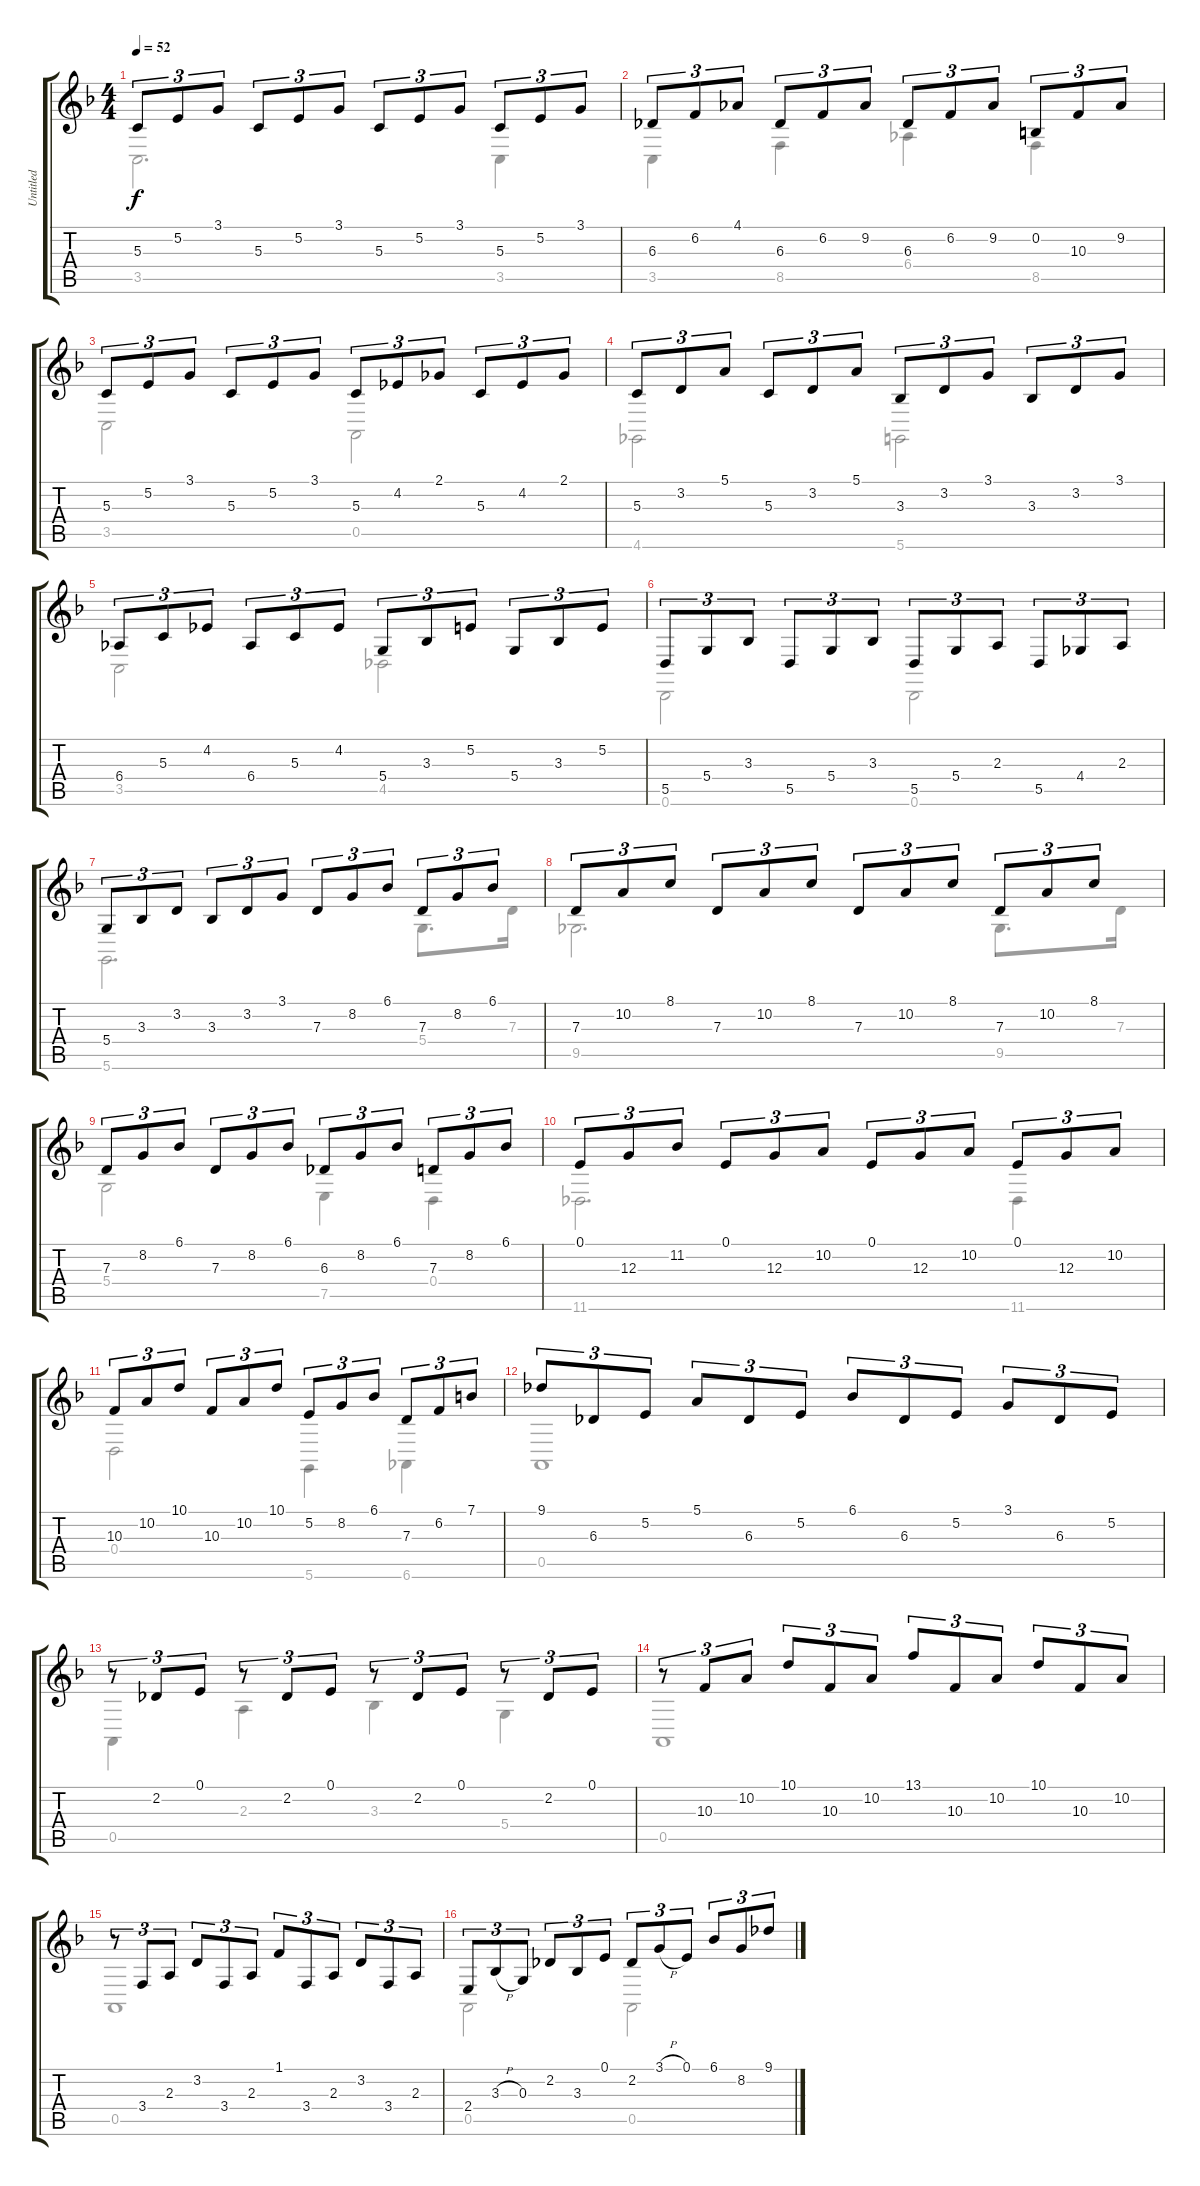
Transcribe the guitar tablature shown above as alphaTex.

\track ("Untitled" "Untitled") {instrument acousticgrandpiano}
\staff {score tabs}
\tuning (E4 B3 G3 D3 A2 D2) {hide}
\voice
\ts (4 4)
\tempo 52
\clef g2
\ks f
5.3.8{tu (3 2) dy f} 5.2.8{tu (3 2)} 3.1.8{tu (3 2)} 5.3.8{tu (3 2)} 5.2.8{tu (3 2)} 3.1.8{tu (3 2)} 5.3.8{tu (3 2)} 5.2.8{tu (3 2)} 3.1.8{tu (3 2)} 5.3.8{tu (3 2)} 5.2.8{tu (3 2)} 3.1.8{tu (3 2)} |
6.3.8{tu (3 2)} 6.2.8{tu (3 2)} 4.1.8{tu (3 2)} 6.3.8{tu (3 2)} 6.2.8{tu (3 2)} 9.2.8{tu (3 2)} 6.3.8{tu (3 2)} 6.2.8{tu (3 2)} 9.2.8{tu (3 2)} 0.2.8{tu (3 2)} 10.3.8{tu (3 2)} 9.2.8{tu (3 2)} |
5.3.8{tu (3 2)} 5.2.8{tu (3 2)} 3.1.8{tu (3 2)} 5.3.8{tu (3 2)} 5.2.8{tu (3 2)} 3.1.8{tu (3 2)} 5.3.8{tu (3 2)} 4.2.8{tu (3 2)} 2.1.8{tu (3 2)} 5.3.8{tu (3 2)} 4.2.8{tu (3 2)} 2.1.8{tu (3 2)} |
5.3.8{tu (3 2)} 3.2.8{tu (3 2)} 5.1.8{tu (3 2)} 5.3.8{tu (3 2)} 3.2.8{tu (3 2)} 5.1.8{tu (3 2)} 3.3.8{tu (3 2)} 3.2.8{tu (3 2)} 3.1.8{tu (3 2)} 3.3.8{tu (3 2)} 3.2.8{tu (3 2)} 3.1.8{tu (3 2)} |
6.4.8{tu (3 2)} 5.3.8{tu (3 2)} 4.2.8{tu (3 2)} 6.4.8{tu (3 2)} 5.3.8{tu (3 2)} 4.2.8{tu (3 2)} 5.4.8{tu (3 2)} 3.3.8{tu (3 2)} 5.2.8{tu (3 2)} 5.4.8{tu (3 2)} 3.3.8{tu (3 2)} 5.2.8{tu (3 2)} |
5.5.8{tu (3 2)} 5.4.8{tu (3 2)} 3.3.8{tu (3 2)} 5.5.8{tu (3 2)} 5.4.8{tu (3 2)} 3.3.8{tu (3 2)} 5.5.8{tu (3 2)} 5.4.8{tu (3 2)} 2.3.8{tu (3 2)} 5.5.8{tu (3 2)} 4.4.8{tu (3 2)} 2.3.8{tu (3 2)} |
5.4.8{tu (3 2)} 3.3.8{tu (3 2)} 3.2.8{tu (3 2)} 3.3.8{tu (3 2)} 3.2.8{tu (3 2)} 3.1.8{tu (3 2)} 7.3.8{tu (3 2)} 8.2.8{tu (3 2)} 6.1.8{tu (3 2)} 7.3.8{tu (3 2)} 8.2.8{tu (3 2)} 6.1.8{tu (3 2)} |
7.3.8{tu (3 2)} 10.2.8{tu (3 2)} 8.1.8{tu (3 2)} 7.3.8{tu (3 2)} 10.2.8{tu (3 2)} 8.1.8{tu (3 2)} 7.3.8{tu (3 2)} 10.2.8{tu (3 2)} 8.1.8{tu (3 2)} 7.3.8{tu (3 2)} 10.2.8{tu (3 2)} 8.1.8{tu (3 2)} |
7.3.8{tu (3 2)} 8.2.8{tu (3 2)} 6.1.8{tu (3 2)} 7.3.8{tu (3 2)} 8.2.8{tu (3 2)} 6.1.8{tu (3 2)} 6.3.8{tu (3 2)} 8.2.8{tu (3 2)} 6.1.8{tu (3 2)} 7.3.8{tu (3 2)} 8.2.8{tu (3 2)} 6.1.8{tu (3 2)} |
0.1.8{tu (3 2)} 12.3.8{tu (3 2)} 11.2.8{tu (3 2)} 0.1.8{tu (3 2)} 12.3.8{tu (3 2)} 10.2.8{tu (3 2)} 0.1.8{tu (3 2)} 12.3.8{tu (3 2)} 10.2.8{tu (3 2)} 0.1.8{tu (3 2)} 12.3.8{tu (3 2)} 10.2.8{tu (3 2)} |
10.3.8{tu (3 2)} 10.2.8{tu (3 2)} 10.1.8{tu (3 2)} 10.3.8{tu (3 2)} 10.2.8{tu (3 2)} 10.1.8{tu (3 2)} 5.2.8{tu (3 2)} 8.2.8{tu (3 2)} 6.1.8{tu (3 2)} 7.3.8{tu (3 2)} 6.2.8{tu (3 2)} 7.1.8{tu (3 2)} |
9.1.8{tu (3 2)} 6.3.8{tu (3 2)} 5.2.8{tu (3 2)} 5.1.8{tu (3 2)} 6.3.8{tu (3 2)} 5.2.8{tu (3 2)} 6.1.8{tu (3 2)} 6.3.8{tu (3 2)} 5.2.8{tu (3 2)} 3.1.8{tu (3 2)} 6.3.8{tu (3 2)} 5.2.8{tu (3 2)} |
r.8{tu (3 2)} 2.2.8{tu (3 2)} 0.1.8{tu (3 2)} r.8{tu (3 2)} 2.2.8{tu (3 2)} 0.1.8{tu (3 2)} r.8{tu (3 2)} 2.2.8{tu (3 2)} 0.1.8{tu (3 2)} r.8{tu (3 2)} 2.2.8{tu (3 2)} 0.1.8{tu (3 2)} |
r.8{tu (3 2)} 10.3.8{tu (3 2)} 10.2.8{tu (3 2)} 10.1.8{tu (3 2)} 10.3.8{tu (3 2)} 10.2.8{tu (3 2)} 13.1.8{tu (3 2)} 10.3.8{tu (3 2)} 10.2.8{tu (3 2)} 10.1.8{tu (3 2)} 10.3.8{tu (3 2)} 10.2.8{tu (3 2)} |
r.8{tu (3 2)} 3.4.8{tu (3 2)} 2.3.8{tu (3 2)} 3.2.8{tu (3 2)} 3.4.8{tu (3 2)} 2.3.8{tu (3 2)} 1.1.8{tu (3 2)} 3.4.8{tu (3 2)} 2.3.8{tu (3 2)} 3.2.8{tu (3 2)} 3.4.8{tu (3 2)} 2.3.8{tu (3 2)} |
2.4.8{tu (3 2)} 3.3{h}.8{tu (3 2)} 0.3.8{tu (3 2)} 2.2.8{tu (3 2)} 3.3.8{tu (3 2)} 0.1.8{tu (3 2)} 2.2.8{tu (3 2)} 3.1{h}.8{tu (3 2)} 0.1.8{tu (3 2)} 6.1.8{tu (3 2)} 8.2.8{tu (3 2)} 9.1.8{tu (3 2)}
\voice
\clef g2
\ottava regular
\simile none
\ks f
3.5.2{d dy f} 3.5.4 |
3.5.4 8.5.4 6.4.4 8.5.4 |
3.5.2 0.5.2 |
4.6.2 5.6.2 |
3.5.2 4.5.2 |
0.6.2 0.6.2 |
5.6.2{d} 5.4.8{d} 7.3.16 |
9.5.2{d} 9.5.8{d} 7.3.16 |
5.4.2 7.5.4 0.4.4 |
11.6.2{d} 11.6.4 |
0.4.2 5.6.4 6.6.4 |
0.5.1 |
0.5.4 2.3.4 3.3.4 5.4.4 |
0.5.1 |
0.5.1 |
0.5.2 0.5.2
